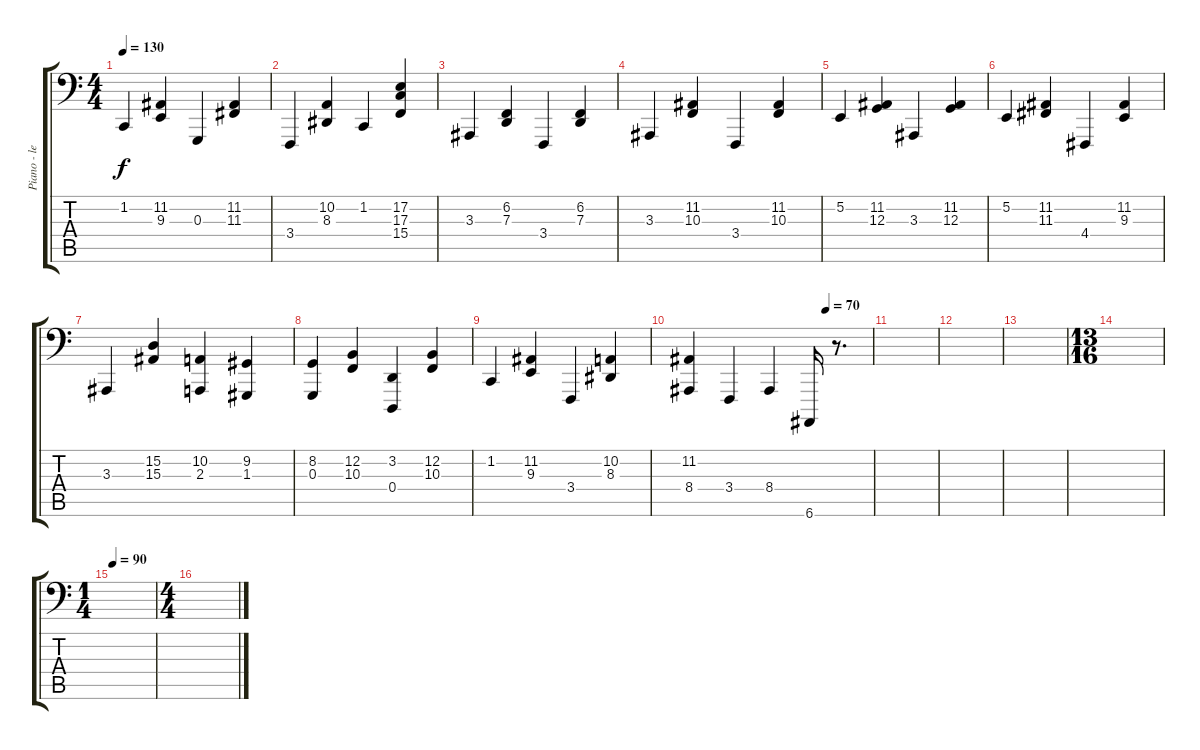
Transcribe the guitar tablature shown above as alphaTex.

\track ("Piano - left" "Piano - le") {instrument brightacousticpiano}
\staff {score tabs}
\tuning (C2 B1 G1 D1 A0 E0) {hide}
\ts (4 4)
\tempo 130
\clef f4
\ks c
1.2.4{dy f} (11.2 9.3).4 0.3.4 (11.2 11.3).4 |
3.4.4 (10.2 8.3).4 1.2.4 (17.2 17.3 15.4).4 |
3.3.4 (6.2 7.3).4 3.4.4 (6.2 7.3).4 |
3.3.4 (11.2 10.3).4 3.4.4 (11.2 10.3).4 |
5.2.4 (11.2 12.3).4 3.3.4 (11.2 12.3).4 |
5.2.4 (11.2 11.3).4 4.4.4 (11.2 9.3).4 |
3.3.4 (15.2 15.3).4 (10.2 2.3).4 (9.2 1.3).4 |
(8.2 0.3).4 (12.2 10.3).4 (3.2 0.4).4 (12.2 10.3).4 |
1.2.4 (11.2 9.3).4 3.4.4 (10.2 8.3).4 |
\tempo (70 0.75)
(11.2 8.4).4 3.4.4 8.4.4 6.6.16 r.8{d} |
|
|
|
\ts (13 16)
|
\ts (1 4)
\tempo 90
|
\ts (4 4)
